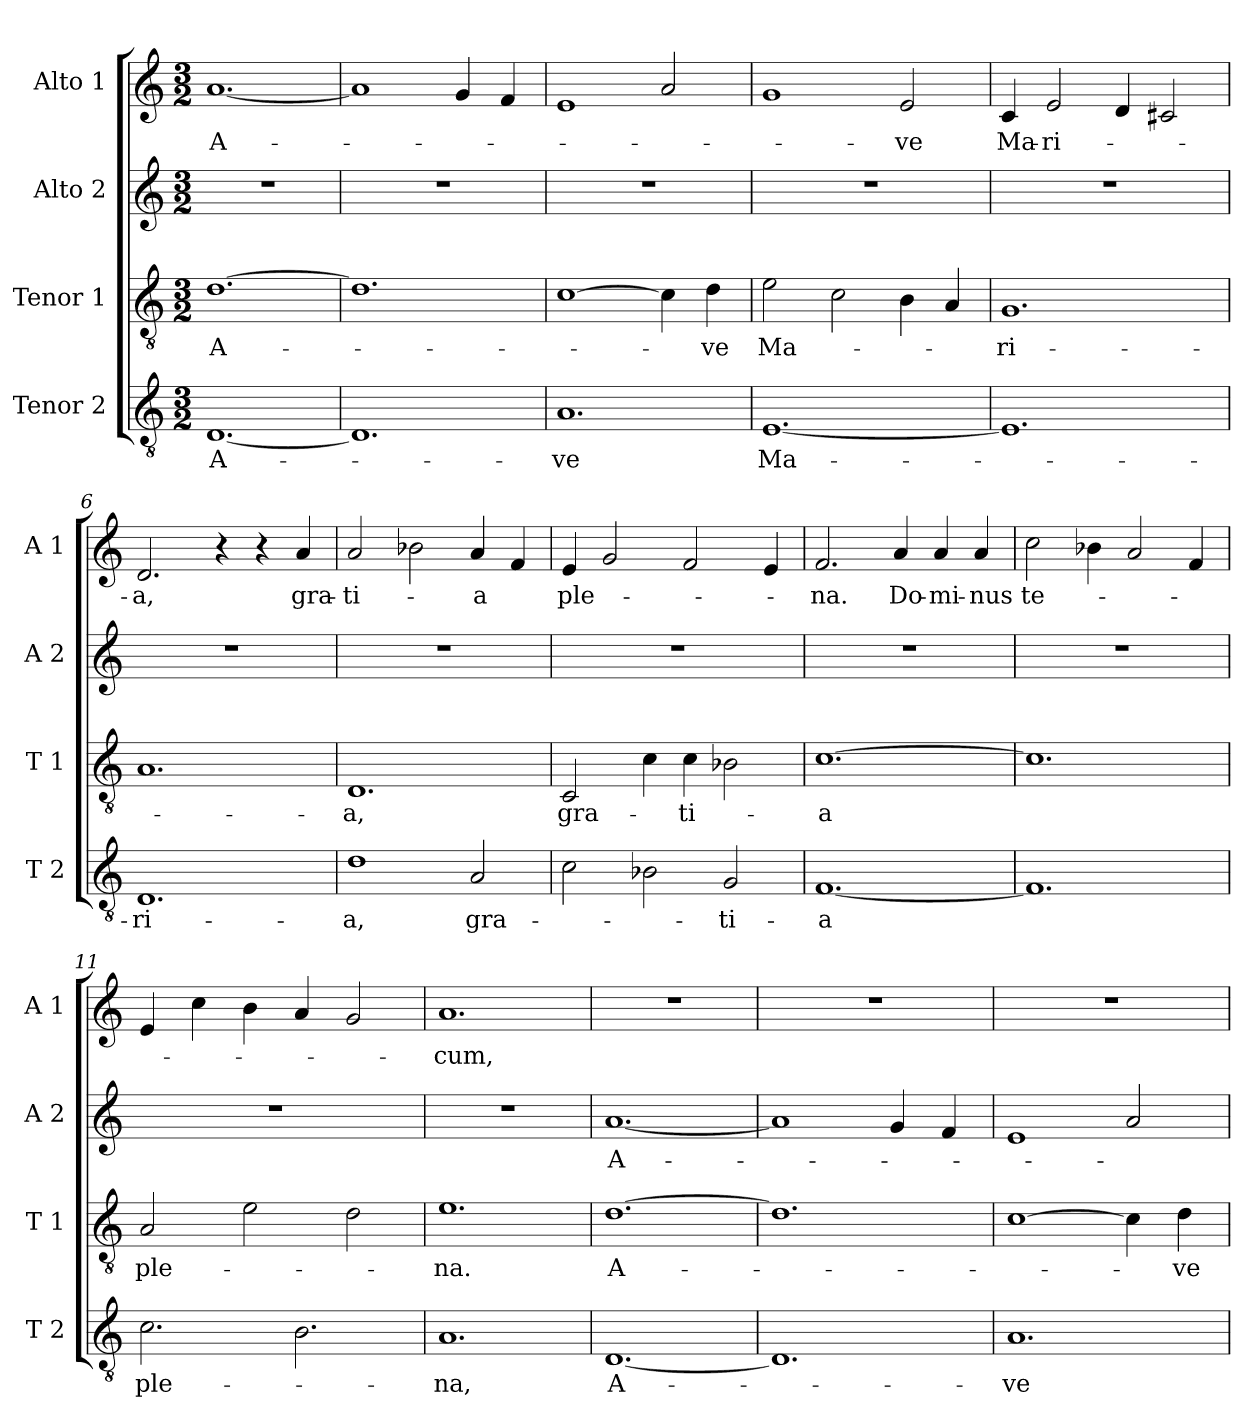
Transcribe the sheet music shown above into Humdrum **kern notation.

**kern	**text	**kern	**text	**kern	**text	**kern	**text
*part4	*part4	*part3	*part3	*part2	*part2	*part1	*part1
*staff4	*staff4	*staff3	*staff3	*staff2	*staff2	*staff1	*staff1
*I"Tenor 2	*	*I"Tenor 1	*	*I"Alto 2	*	*I"Alto 1	*
*I'T 2	*	*I'T 1	*	*I'A 2	*	*I'A 1	*
*clefGv2	*	*clefGv2	*	*clefG2	*	*clefG2	*
*M3/2	*	*M3/2	*	*M3/2	*	*M3/2	*
=1	=1	=1	=1	=1	=1	=1	=1
!	!LO:LY:b	!	!LO:LY:b	!	!	!	!LO:LY:b
[1.D	A-	[1.d	A-	1.r	.	[1.a	A-
=2	=2	=2	=2	=2	=2	=2	=2
1.D]	.	1.d]	.	1.r	.	1a]	.
.	.	.	.	.	.	4g/	.
.	.	.	.	.	.	4f/	.
=3	=3	=3	=3	=3	=3	=3	=3
!	!LO:LY:b	!	!	!	!	!	!
1.A	-ve	[1c	.	1.r	.	1e	.
.	.	4c\]	.	.	.	2a/	.
!	!	!	!LO:LY:b	!	!	!	!
.	.	4d\	-ve	.	.	.	.
=4	=4	=4	=4	=4	=4	=4	=4
!	!LO:LY:b	!	!LO:LY:b	!	!	!	!
[1.E	Ma-	2e\	Ma-	1.r	.	1g	.
.	.	2c\	.	.	.	.	.
!	!	!	!	!	!	!	!LO:LY:b
.	.	4B\	.	.	.	2e/	-ve
.	.	4A/	.	.	.	.	.
=5	=5	=5	=5	=5	=5	=5	=5
!	!	!	!LO:LY:b	!	!	!	!LO:LY:b
1.E]	.	1.G	-ri-	1.r	.	4c/	Ma-
!	!	!	!	!	!	!	!LO:LY:b
.	.	.	.	.	.	2e/	-ri-
.	.	.	.	.	.	4d/	.
.	.	.	.	.	.	2c#X/	.
=6	=6	=6	=6	=6	=6	=6	=6
!	!LO:LY:b	!	!	!	!	!	!LO:LY:b
1.D	-ri-	1.A	.	1.r	.	2.d/	-a,
.	.	.	.	.	.	4r	.
.	.	.	.	.	.	4r	.
!	!	!	!	!	!	!	!LO:LY:b
.	.	.	.	.	.	4a/	gra-
!!LO:LB:g=z
=7	=7	=7	=7	=7	=7	=7	=7
!	!LO:LY:b	!	!LO:LY:b	!	!	!	!LO:LY:b
1d	-a,	1.D	-a,	1.r	.	2a/	-ti-
.	.	.	.	.	.	2b-X\	.
!	!LO:LY:b	!	!	!	!	!	!LO:LY:b
2A/	gra-	.	.	.	.	4a/	-a
.	.	.	.	.	.	4f/	.
=8	=8	=8	=8	=8	=8	=8	=8
!	!	!	!LO:LY:b	!	!	!	!LO:LY:b
2c\	.	2C/	gra-	1.r	.	4e/	ple-
.	.	.	.	.	.	2g/	.
2B-X\	.	4c\	.	.	.	.	.
!	!	!	!LO:LY:b	!	!	!	!
.	.	4c\	-ti-	.	.	2f/	.
!	!LO:LY:b	!	!	!	!	!	!
2G/	-ti-	2B-X\	.	.	.	.	.
.	.	.	.	.	.	4e/	.
=9	=9	=9	=9	=9	=9	=9	=9
!	!LO:LY:b	!	!LO:LY:b	!	!	!	!LO:LY:b
[1.F	-a	[1.c	-a	1.r	.	2.f/	-na.
!	!	!	!	!	!	!	!LO:LY:b
.	.	.	.	.	.	4a/	Do-
!	!	!	!	!	!	!	!LO:LY:b
.	.	.	.	.	.	4a/	-mi-
!	!	!	!	!	!	!	!LO:LY:b
.	.	.	.	.	.	4a/	-nus
=10	=10	=10	=10	=10	=10	=10	=10
!	!	!	!	!	!	!	!LO:LY:b
1.F]	.	1.c]	.	1.r	.	2cc\	te-
.	.	.	.	.	.	4b-X\	.
.	.	.	.	.	.	2a/	.
.	.	.	.	.	.	4f/	.
=11	=11	=11	=11	=11	=11	=11	=11
!	!LO:LY:b	!	!LO:LY:b	!	!	!	!
2.c\	ple-	2A/	ple-	1.r	.	4e/	.
.	.	.	.	.	.	4cc\	.
.	.	2e\	.	.	.	4b\	.
2.B\	.	.	.	.	.	4a/	.
.	.	2d\	.	.	.	2g/	.
=12	=12	=12	=12	=12	=12	=12	=12
!	!LO:LY:b	!	!LO:LY:b	!	!	!	!LO:LY:b
1.A	-na,	1.e	-na.	1.r	.	1.a	-cum,
!!LO:PB:g=z
=13	=13	=13	=13	=13	=13	=13	=13
!	!LO:LY:b	!	!LO:LY:b	!	!LO:LY:b	!	!
[1.D	A-	[1.d	A-	[1.a	A-	1.r	.
=14	=14	=14	=14	=14	=14	=14	=14
1.D]	.	1.d]	.	1a]	.	1.r	.
.	.	.	.	4g/	.	.	.
.	.	.	.	4f/	.	.	.
=15	=15	=15	=15	=15	=15	=15	=15
!	!LO:LY:b	!	!	!	!	!	!
1.A	-ve	[1c	.	1e	.	1.r	.
.	.	4c\]	.	2a/	.	.	.
!	!	!	!LO:LY:b	!	!	!	!
.	.	4d\	-ve	.	.	.	.
=	=	=	=	=	=	=	=
*-	*-	*-	*-	*-	*-	*-	*-
